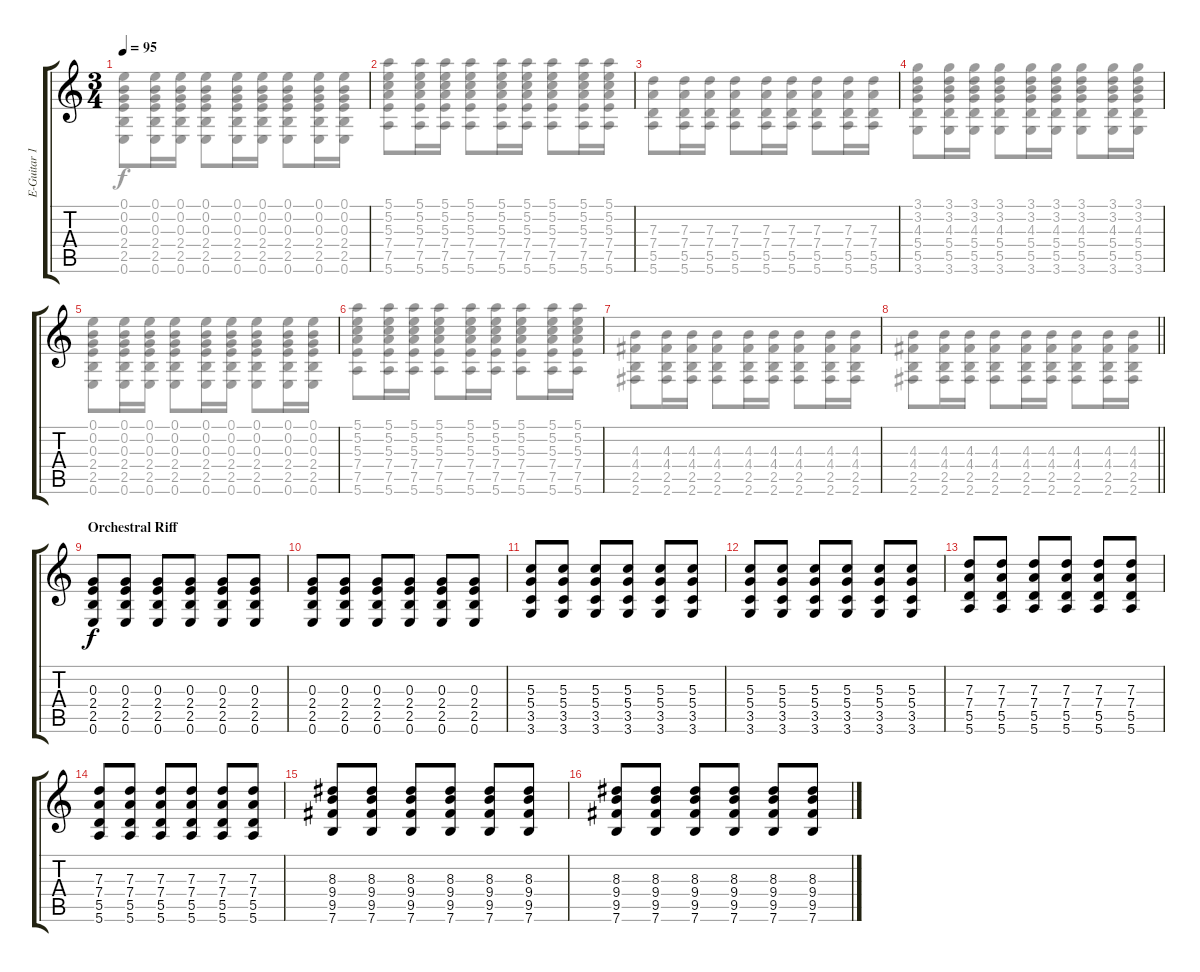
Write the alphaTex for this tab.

\track ("E-Guitar 1" "E-Guitar 1") {instrument distortionguitar}
\staff {score tabs}
\tuning (E4 B3 G3 D3 A2 E2) {hide}
\voice
\ts (3 4)
\tempo 95
\clef g2
\ks c
|
|
|
|
|
|
|
\barLineRight lightlight
|
\section ("" "Orchestral Riff")
(0.3 2.4 2.5 0.6).8 (0.3 2.4 2.5 0.6).8 (0.3 2.4 2.5 0.6).8 (0.3 2.4 2.5 0.6).8 (0.3 2.4 2.5 0.6).8 (0.3 2.4 2.5 0.6).8 |
(0.3 2.4 2.5 0.6).8 (0.3 2.4 2.5 0.6).8 (0.3 2.4 2.5 0.6).8 (0.3 2.4 2.5 0.6).8 (0.3 2.4 2.5 0.6).8 (0.3 2.4 2.5 0.6).8 |
(5.3 5.4 3.5 3.6).8 (5.3 5.4 3.5 3.6).8 (5.3 5.4 3.5 3.6).8 (5.3 5.4 3.5 3.6).8 (5.3 5.4 3.5 3.6).8 (5.3 5.4 3.5 3.6).8 |
(5.3 5.4 3.5 3.6).8 (5.3 5.4 3.5 3.6).8 (5.3 5.4 3.5 3.6).8 (5.3 5.4 3.5 3.6).8 (5.3 5.4 3.5 3.6).8 (5.3 5.4 3.5 3.6).8 |
(7.3 7.4 5.5 5.6).8 (7.3 7.4 5.5 5.6).8 (7.3 7.4 5.5 5.6).8 (7.3 7.4 5.5 5.6).8 (7.3 7.4 5.5 5.6).8 (7.3 7.4 5.5 5.6).8 |
(7.3 7.4 5.5 5.6).8 (7.3 7.4 5.5 5.6).8 (7.3 7.4 5.5 5.6).8 (7.3 7.4 5.5 5.6).8 (7.3 7.4 5.5 5.6).8 (7.3 7.4 5.5 5.6).8 |
(8.3 9.4 9.5 7.6).8 (8.3 9.4 9.5 7.6).8 (8.3 9.4 9.5 7.6).8 (8.3 9.4 9.5 7.6).8 (8.3 9.4 9.5 7.6).8 (8.3 9.4 9.5 7.6).8 |
(8.3 9.4 9.5 7.6).8 (8.3 9.4 9.5 7.6).8 (8.3 9.4 9.5 7.6).8 (8.3 9.4 9.5 7.6).8 (8.3 9.4 9.5 7.6).8 (8.3 9.4 9.5 7.6).8
\voice
\clef g2
\ottava regular
\simile none
\ks c
(0.1 0.2 0.3 2.4 2.5 0.6).8{dy f} (0.1 0.2 0.3 2.4 2.5 0.6).16 (0.1 0.2 0.3 2.4 2.5 0.6).16 (0.1 0.2 0.3 2.4 2.5 0.6).8 (0.1 0.2 0.3 2.4 2.5 0.6).16 (0.1 0.2 0.3 2.4 2.5 0.6).16 (0.1 0.2 0.3 2.4 2.5 0.6).8 (0.1 0.2 0.3 2.4 2.5 0.6).16 (0.1 0.2 0.3 2.4 2.5 0.6).16 |
(5.1 5.2 5.3 7.4 7.5 5.6).8 (5.1 5.2 5.3 7.4 7.5 5.6).16 (5.1 5.2 5.3 7.4 7.5 5.6).16 (5.1 5.2 5.3 7.4 7.5 5.6).8 (5.1 5.2 5.3 7.4 7.5 5.6).16 (5.1 5.2 5.3 7.4 7.5 5.6).16 (5.1 5.2 5.3 7.4 7.5 5.6).8 (5.1 5.2 5.3 7.4 7.5 5.6).16 (5.1 5.2 5.3 7.4 7.5 5.6).16 |
(7.3 7.4 5.5 5.6).8 (7.3 7.4 5.5 5.6).16 (7.3 7.4 5.5 5.6).16 (7.3 7.4 5.5 5.6).8 (7.3 7.4 5.5 5.6).16 (7.3 7.4 5.5 5.6).16 (7.3 7.4 5.5 5.6).8 (7.3 7.4 5.5 5.6).16 (7.3 7.4 5.5 5.6).16 |
(3.1 3.2 4.3 5.4 5.5 3.6).8 (3.1 3.2 4.3 5.4 5.5 3.6).16 (3.1 3.2 4.3 5.4 5.5 3.6).16 (3.1 3.2 4.3 5.4 5.5 3.6).8 (3.1 3.2 4.3 5.4 5.5 3.6).16 (3.1 3.2 4.3 5.4 5.5 3.6).16 (3.1 3.2 4.3 5.4 5.5 3.6).8 (3.1 3.2 4.3 5.4 5.5 3.6).16 (3.1 3.2 4.3 5.4 5.5 3.6).16 |
(0.1 0.2 0.3 2.4 2.5 0.6).8 (0.1 0.2 0.3 2.4 2.5 0.6).16 (0.1 0.2 0.3 2.4 2.5 0.6).16 (0.1 0.2 0.3 2.4 2.5 0.6).8 (0.1 0.2 0.3 2.4 2.5 0.6).16 (0.1 0.2 0.3 2.4 2.5 0.6).16 (0.1 0.2 0.3 2.4 2.5 0.6).8 (0.1 0.2 0.3 2.4 2.5 0.6).16 (0.1 0.2 0.3 2.4 2.5 0.6).16 |
(5.1 5.2 5.3 7.4 7.5 5.6).8 (5.1 5.2 5.3 7.4 7.5 5.6).16 (5.1 5.2 5.3 7.4 7.5 5.6).16 (5.1 5.2 5.3 7.4 7.5 5.6).8 (5.1 5.2 5.3 7.4 7.5 5.6).16 (5.1 5.2 5.3 7.4 7.5 5.6).16 (5.1 5.2 5.3 7.4 7.5 5.6).8 (5.1 5.2 5.3 7.4 7.5 5.6).16 (5.1 5.2 5.3 7.4 7.5 5.6).16 |
(4.3 4.4 2.5 2.6).8 (4.3 4.4 2.5 2.6).16 (4.3 4.4 2.5 2.6).16 (4.3 4.4 2.5 2.6).8 (4.3 4.4 2.5 2.6).16 (4.3 4.4 2.5 2.6).16 (4.3 4.4 2.5 2.6).8 (4.3 4.4 2.5 2.6).16 (4.3 4.4 2.5 2.6).16 |
\barLineRight lightlight
(4.3 4.4 2.5 2.6).8 (4.3 4.4 2.5 2.6).16 (4.3 4.4 2.5 2.6).16 (4.3 4.4 2.5 2.6).8 (4.3 4.4 2.5 2.6).16 (4.3 4.4 2.5 2.6).16 (4.3 4.4 2.5 2.6).8 (4.3 4.4 2.5 2.6).16 (4.3 4.4 2.5 2.6).16 |
|
|
|
|
|
|
|
